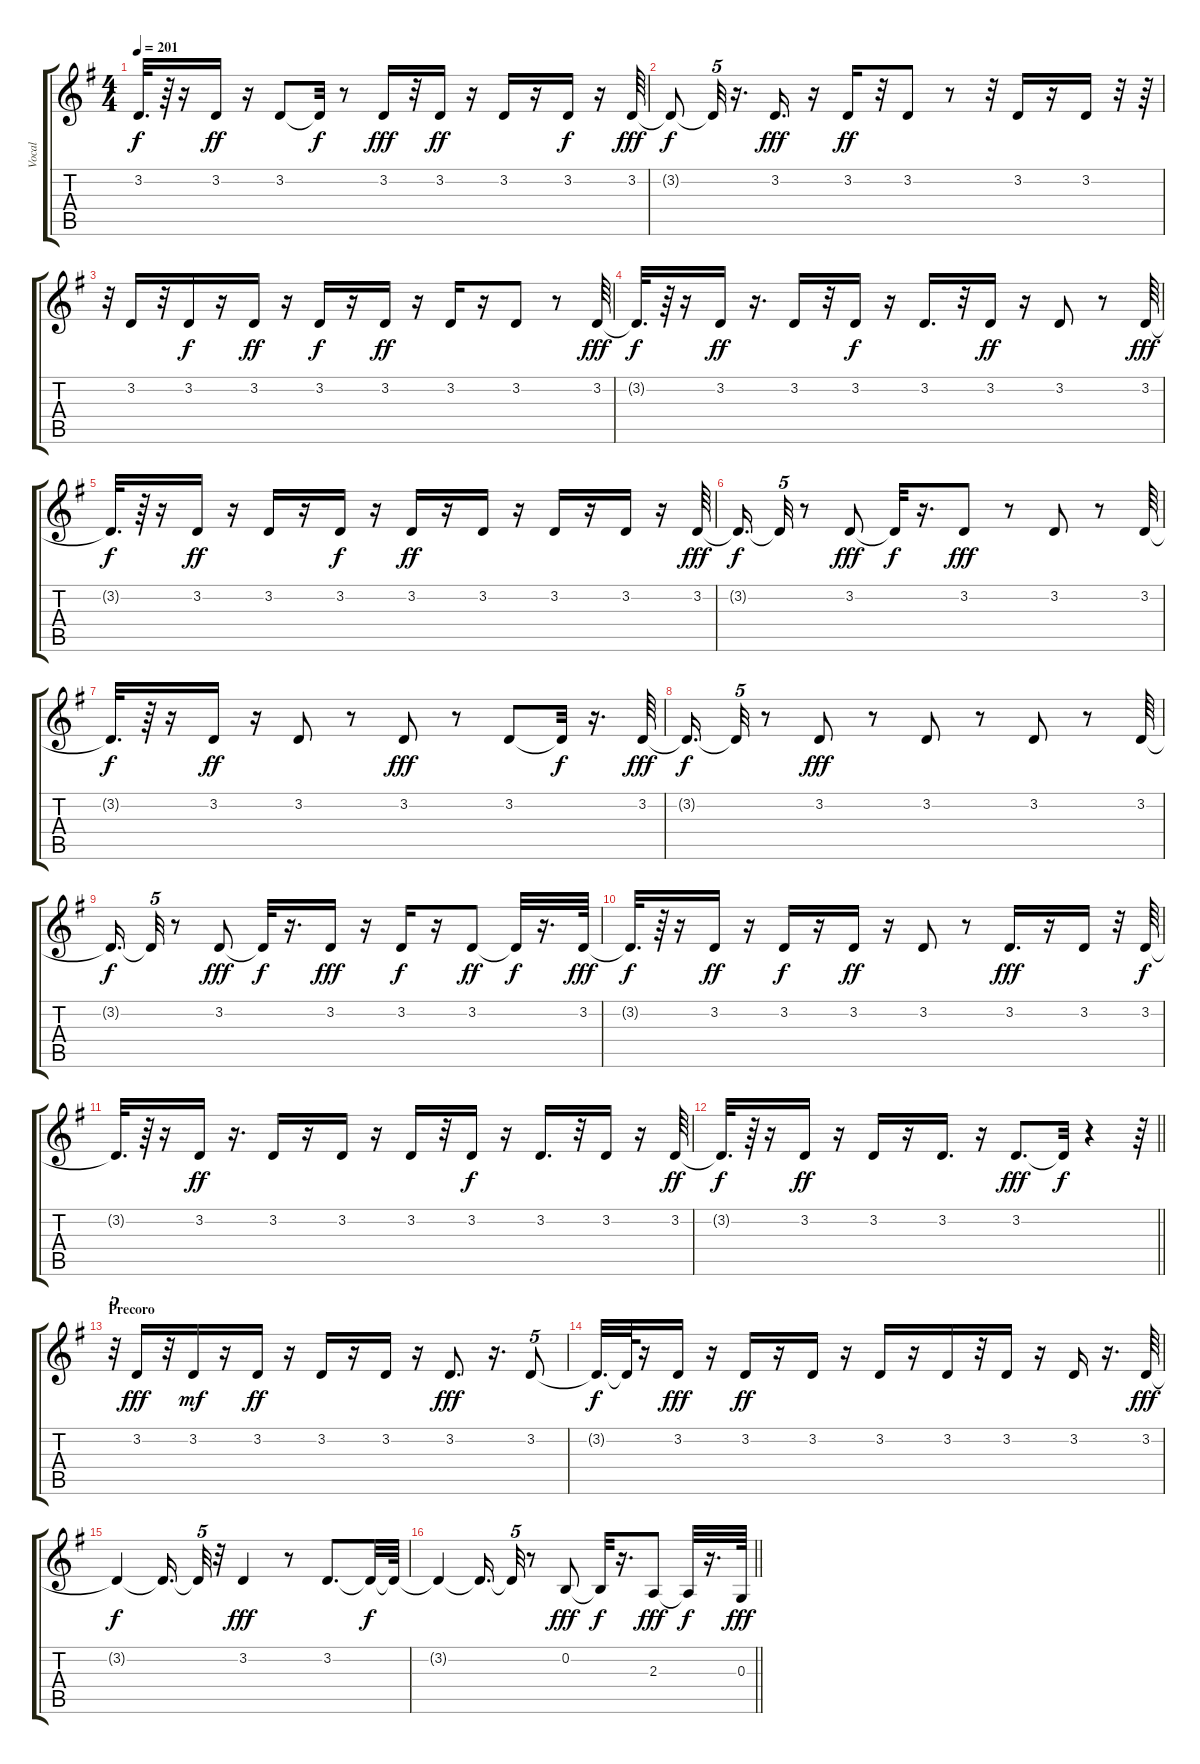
\track ("Vocal" "Vocal") {instrument voiceoohs}
\staff {score tabs}
\tuning (E4 B3 G3 D3 A2 E2) {hide}
\ts (4 4)
\tempo 201
\clef g2
\ks g
3.2{t}.32{d dy f} r.64 r.16 3.2.16{dy ff} r.16 3.2.8 3.2{t}.32{dy f} r.8 3.2.16{dy fff} r.32 3.2.16{dy ff} r.16 3.2.16 r.16 3.2.16{dy f} r.16 3.2.64{dy fff} |
3.2{t}.8{dy f} 3.2{t}.32{tu (5 4)} r.16{d} 3.2.16{d dy fff} r.16 3.2.16{dy ff} r.32 3.2.8 r.8 r.32 3.2.16 r.16 3.2.16 r.32 r.64 |
r.32{tu (5 4)} 3.2.16 r.32 3.2.16{dy f} r.16 3.2.16{dy ff} r.16 3.2.16{dy f} r.16 3.2.16{dy ff} r.16 3.2.16 r.16 3.2.8 r.8 3.2.64{dy fff} |
3.2{t}.32{d dy f} r.64 r.16 3.2.16{dy ff} r.16{d} 3.2.16 r.32 3.2.16{dy f} r.16 3.2.16{d} r.32 3.2.16{dy ff} r.16 3.2.8 r.8 3.2.64{dy fff} |
3.2{t}.32{d dy f} r.64 r.16 3.2.16{dy ff} r.16 3.2.16 r.16 3.2.16{dy f} r.16 3.2.16{dy ff} r.16 3.2.16 r.16 3.2.16 r.16 3.2.16 r.16 3.2.64{dy fff} |
3.2{t}.16{d dy f} 3.2{t}.32{tu (5 4)} r.8 3.2.8{dy fff} 3.2{t}.32{dy f} r.16{d} 3.2.8{dy fff} r.8 3.2.8 r.8 3.2.64 |
3.2{t}.32{d dy f} r.64 r.16 3.2.16{dy ff} r.16 3.2.8 r.8 3.2.8{dy fff} r.8 3.2.8 3.2{t}.32{dy f} r.16{d} 3.2.64{dy fff} |
3.2{t}.16{d dy f} 3.2{t}.32{tu (5 4)} r.8 3.2.8{dy fff} r.8 3.2.8 r.8 3.2.8 r.8 3.2.64 |
3.2{t}.16{d dy f} 3.2{t}.32{tu (5 4)} r.8 3.2.8{dy fff} 3.2{t}.32{dy f} r.16{d} 3.2.16{dy fff} r.16 3.2.16{dy f} r.16 3.2.8{dy ff} 3.2{t}.32{dy f} r.16{d} 3.2.64{dy fff} |
3.2{t}.32{d dy f} r.64 r.16 3.2.16{dy ff} r.16 3.2.16{dy f} r.16 3.2.16{dy ff} r.16 3.2.8 r.8 3.2.16{d dy fff} r.16 3.2.16 r.32 3.2.64{dy f} |
3.2{t}.32{d} r.64 r.16 3.2.16{dy ff} r.16{d} 3.2.16 r.16 3.2.16 r.16 3.2.16 r.32 3.2.16{dy f} r.16 3.2.16{d} r.32 3.2.16 r.16 3.2.64{dy ff} |
\barLineRight lightlight
3.2{t}.32{d dy f} r.64 r.16 3.2.16{dy ff} r.16 3.2.16 r.16 3.2.16{d} r.16 3.2.8{d dy fff} 3.2{t}.32{dy f} r.4 r.64 |
\section ("" "Precoro")
r.32{tu (5 4)} 3.2.16{dy fff} r.32 3.2.16{dy mf} r.16 3.2.16{dy ff} r.16 3.2.16 r.16 3.2.16 r.16 3.2.8{d dy fff} r.16{d} 3.2.8{tu (5 4)} |
3.2{t}.32{d dy f} 3.2{t}.64 r.16 3.2.16{dy fff} r.16 3.2.16{dy ff} r.16 3.2.16 r.16 3.2.16 r.16 3.2.16 r.32 3.2.16 r.16 3.2.16 r.16{d} 3.2.64{dy fff} |
3.2{t}.4{dy f} 3.2{t}.16{d} 3.2{t}.32{tu (5 4)} r.32 3.2.4{dy fff} r.8 3.2.8{d} 3.2{t}.32{dy f} 3.2{t}.64 |
\barLineRight lightlight
3.2{t}.4 3.2{t}.16{d} 3.2{t}.32{tu (5 4)} r.8 0.2.8{dy fff} 0.2{t}.32{dy f} r.16{d} 2.3.8{dy fff} 2.3{t}.32{dy f} r.16{d} 0.3.64{dy fff}
